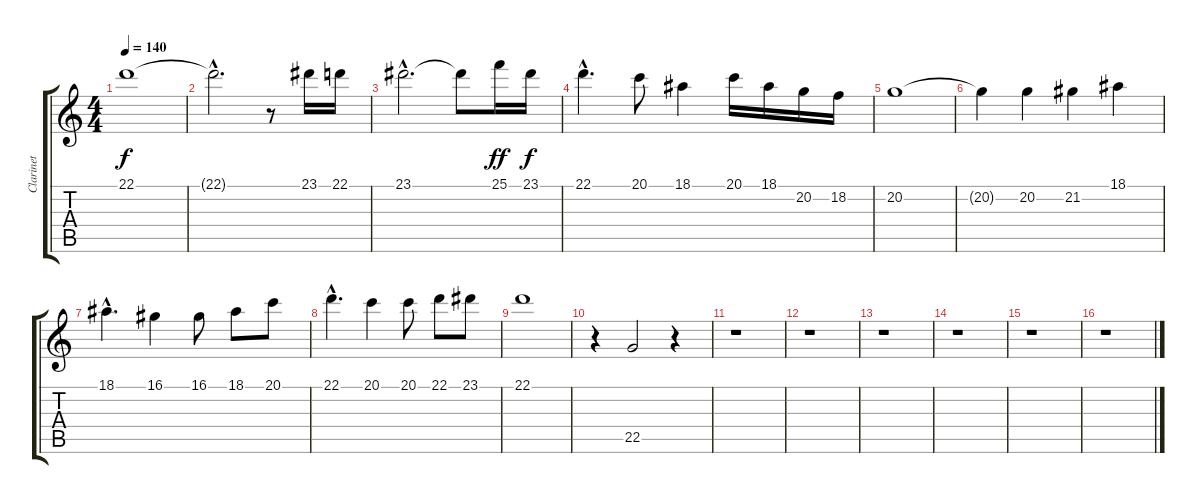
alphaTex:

\track ("Clarinet" "Clarinet") {instrument clarinet}
\staff {score tabs}
\tuning (E4 B3 G3 D3 A2 E2) {hide}
\ts (4 4)
\tempo 140
\clef g2
\ks c
22.1.1{dy f} |
22.1{hac t}.2{d} r.8 23.1.16 22.1.16 |
23.1{hac}.2{d} 23.1{t}.8 25.1.16{dy ff} 23.1.16{dy f} |
22.1{hac}.4{d} 20.1.8 18.1.4 20.1.16 18.1.16 20.2.16 18.2.16 |
20.2.1 |
20.2{t}.4 20.2.4 21.2.4 18.1.4 |
18.1{hac}.4{d} 16.1.4 16.1.8 18.1.8 20.1.8 |
22.1{hac}.4{d} 20.1.4 20.1.8 22.1.8 23.1.8 |
22.1.1 |
r.4 22.5.2 r.4 |
r.1 |
r.1 |
r.1 |
r.1 |
r.1 |
r.1
